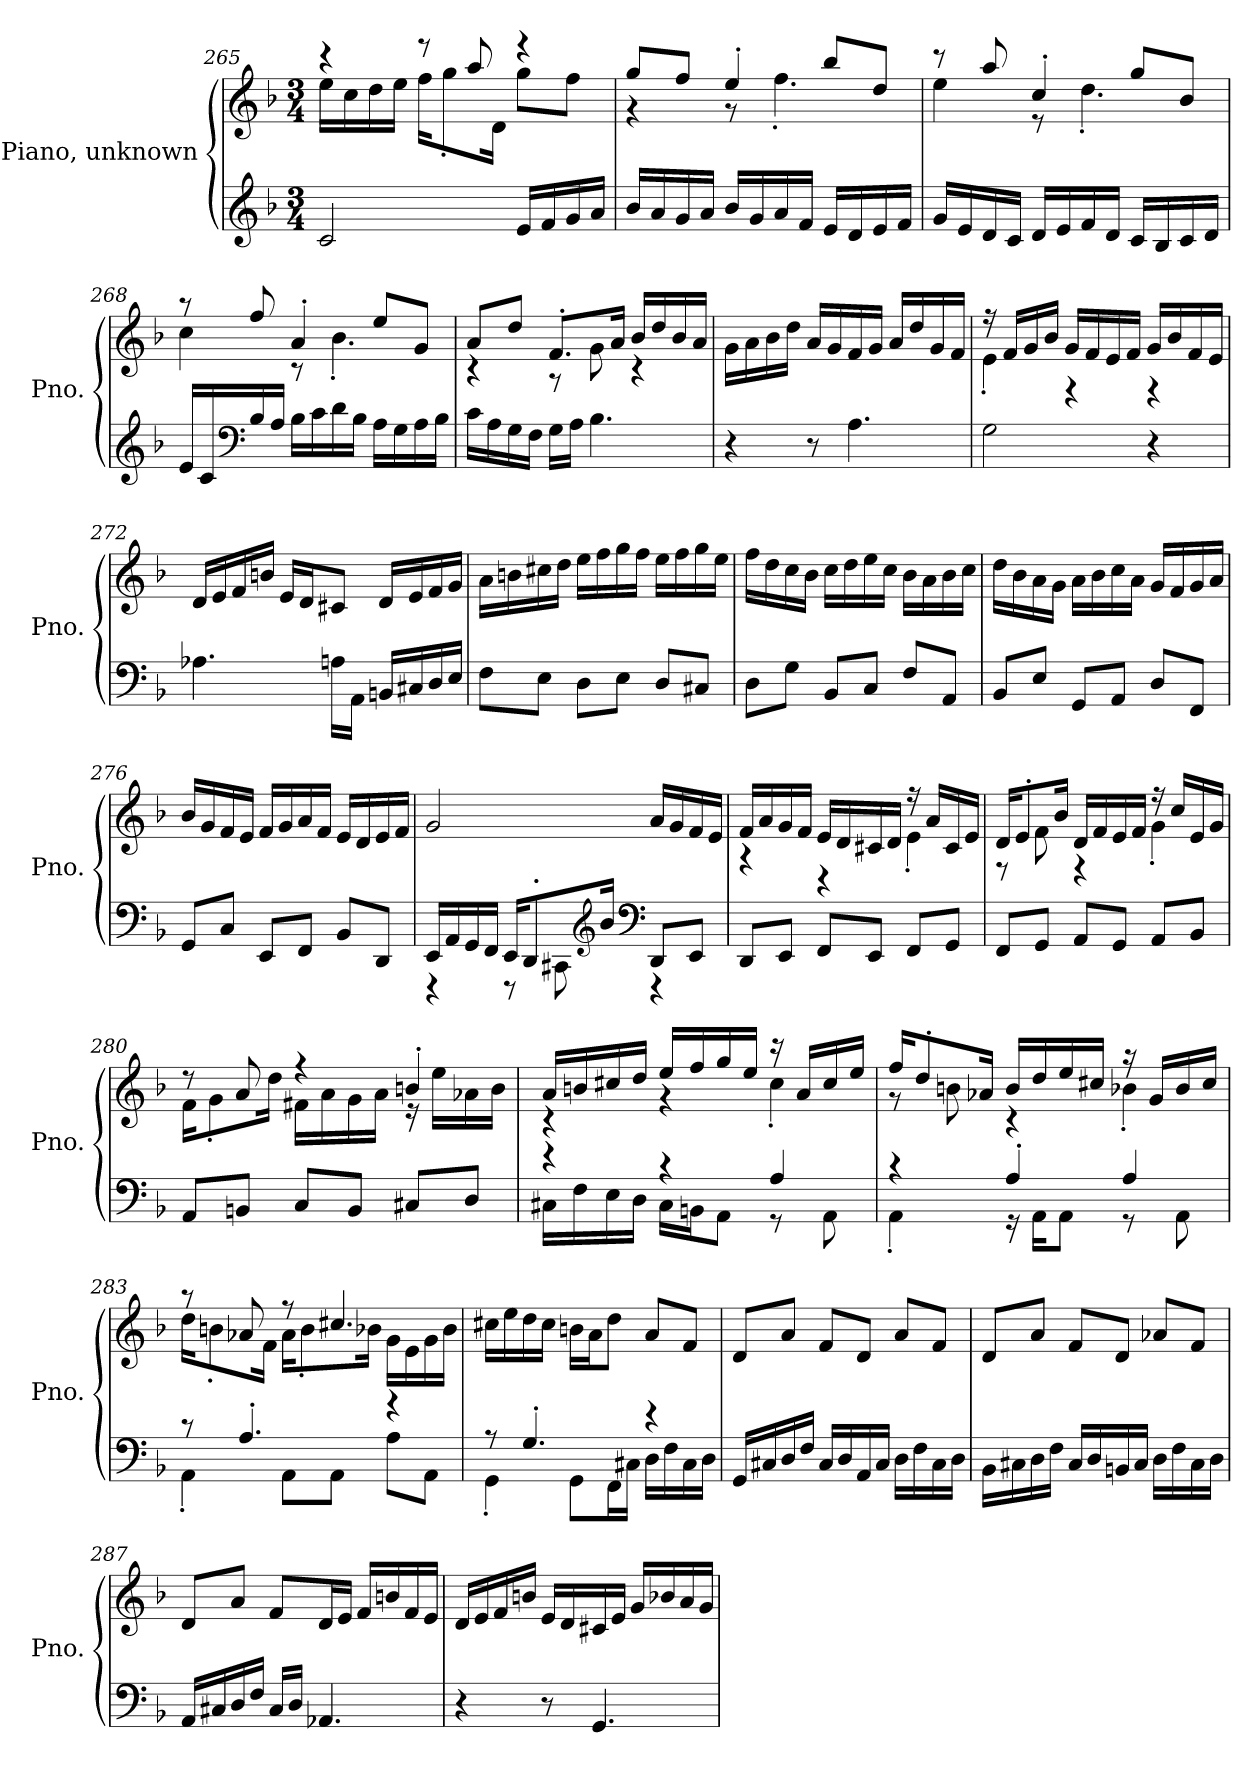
**kern	**kern
*part1	*part1
*staff2	*staff1
*I"Piano, unknown	*
*I'Pno.	*
!!LO:LB:g=z
*clefG2	*clefG2
*k[b-]	*k[b-]
*M3/4	*M3/4
=265	=265
*	*^
2c/	4r	16ee\LL
.	.	16cc\
.	.	16dd\
.	.	16ee\JJ
.	8r	16ff\KL
.	.	8gg'\
.	8aa/	.
.	.	16d\Jk
16e/LL	4r	8gg\L
16f/	.	.
16g/	.	8ff\J
16a/JJ	.	.
=266	=266	=266
16b-/LL	8gg/L	4r
16a/	.	.
16g/	8ff/J	.
16a/JJ	.	.
16b-/LL	4ee'/	8r
16g/	.	.
16a/	.	4.ff'\
16f/JJ	.	.
16e/LL	8bb-/L	.
16d/	.	.
16e/	8dd/J	.
16f/JJ	.	.
=267	=267	=267
16g/LL	8r	4ee\
16e/	.	.
16d/	8aa/	.
16c/JJ	.	.
16d/LL	4cc'/	8r
16e/	.	.
16f/	.	4.dd'\
16d/JJ	.	.
16c/LL	8gg/L	.
16B-/	.	.
16c/	8b-/J	.
16d/JJ	.	.
!!LO:PB:g=z	!!
=268	=268	=268
16e/LL	8r	4cc\
16c/	.	.
*clefF4	*	*
16B-/	8ff/	.
16A/JJ	.	.
16B-\LL	4a'/	8r
16c\	.	.
16d\	.	4.b-'\
16B-\JJ	.	.
16A\LL	8ee/L	.
16G\	.	.
16A\	8g/J	.
16B-\JJ	.	.
=269	=269	=269
16c\LL	8a/L	4r
16A\	.	.
16G\	8dd/J	.
16F\JJ	.	.
16G\LL	8.f'/L	8r
16A\JJ	.	.
4.B-\	.	8g\
.	16a/Jk	.
.	16b-/LL	4r
.	16dd/	.
.	16b-/	.
.	16a/JJ	.
*	*v	*v
=270	=270
4r	16g\LL
.	16a\
.	16b-\
.	16dd\JJ
8r	16a/LL
.	16g/
4.A\	16f/
.	16g/JJ
.	16a/LL
.	16dd/
.	16g/
.	16f/JJ
!!LO:LB:g=z
=271	=271
*	*^
2G\	16r	4e'\
.	16f/LL	.
.	16g/	.
.	16b-/JJ	.
.	16g/LL	4r
.	16f/	.
.	16e/	.
.	16f/JJ	.
4r	16g/LL	4r
.	16b-/	.
.	16f/	.
.	16e/JJ	.
*	*v	*v
=272	=272
4.A-X\	16d/LL
.	16e/
.	16f/
.	16bn/JJ
.	16e/LL
.	16d/J
16An\LL	8c#X/J
16AA\JJ	.
16BBn/LL	16d/LL
16C#X/	16e/
16D/	16f/
16E/JJ	16g/JJ
=273	=273
8F\L	16a\LL
.	16bn\
8E\J	16cc#X\
.	16dd\JJ
8D\L	16ee\LL
.	16ff\
8E\J	16gg\
.	16ff\JJ
8D/L	16ee\LL
.	16ff\
8C#X/J	16gg\
.	16ee\JJ
!!LO:LB:g=z
=274	=274
8D\L	16ff\LL
.	16dd\
8G\J	16cc\
.	16b-\JJ
8BB-/L	16cc\LL
.	16dd\
8C/J	16ee\
.	16cc\JJ
8F/L	16b-\LL
.	16a\
8AA/J	16b-\
.	16cc\JJ
=275	=275
8BB-/L	16dd\LL
.	16b-\
8E/J	16a\
.	16g\JJ
8GG/L	16a\LL
.	16b-\
8AA/J	16cc\
.	16a\JJ
8D/L	16g/LL
.	16f/
8FF/J	16g/
.	16a/JJ
=276	=276
8GG/L	16b-/LL
.	16g/
8C/J	16f/
.	16e/JJ
8EE/L	16f/LL
.	16g/
8FF/J	16a/
.	16f/JJ
8BB-/L	16e/LL
.	16d/
8DD/J	16e/
.	16f/JJ
!!LO:LB:g=z
=277	=277
*^	*
16EE/LL	4r	2g/
16AA/	.	.
16GG/	.	.
16FF/JJ	.	.
16EE/KL	8r	.
8DD'/	.	.
.	8CC#X\	.
*clefG2	*	*
16b-/Jk	.	.
*clefF4	*	*
8DD/L	4r	16a/LL
.	.	16g/
8EE/J	.	16f/
.	.	16e/JJ
*v	*v	*
=278	=278
*	*^
8DD/L	16f/LL	4r
.	16a/	.
8EE/J	16g/	.
.	16f/JJ	.
8FF/L	16e/LL	4r
.	16d/	.
8EE/J	16c#X/	.
.	16d/JJ	.
8FF/L	16r	4e'\
.	16a/LL	.
8GG/J	16c#/	.
.	16e/JJ	.
=279	=279	=279
8FF/L	16d/KL	8r
.	8e'/	.
8GG/J	.	8f\
.	16b-/Jk	.
8AA/L	16d/LL	4r
.	16f/	.
8GG/J	16e/	.
.	16f/JJ	.
8AA/L	16r	4g'\
.	16cc/LL	.
8BB-/J	16e/	.
.	16g/JJ	.
!!LO:LB:g=z	!!
=280	=280	=280
8AA/L	8r	16f\KL
.	.	8g'\
8BBn/J	8a/	.
.	.	16dd\Jk
8C/L	4r	16f#X\LL
.	.	16a\
8BB/J	.	16g\
.	.	16a\JJ
8C#X/L	4bn'/	16r
.	.	16ee\LL
8D/J	.	16a-X\
.	.	16b\JJ
=281	=281	=281
*^	*	*
4r	16C#X\LL	16a/LL	4r
.	16F\	16bn/	.
.	16E\	16cc#X/	.
.	16D\JJ	16dd/JJ	.
4r	16C#\LL	16ee/LL	4r
.	16BBn\J	16ff/	.
.	8AA\J	16gg/	.
.	.	16ee/JJ	.
4A/	8r	16r	4cc#'\
.	.	16a/LL	.
.	8AA\	16cc#/	.
.	.	16ee/JJ	.
=282	=282	=282	=282
4r	4AA'\	16ff/KL	8r
.	.	8dd'/	.
.	.	.	8bn\
.	.	16a-X/Jk	.
4A'/	16r	16b/LL	4r
.	16AA\KL	16dd/	.
.	8AA\J	16ee/	.
.	.	16cc#X/JJ	.
4A/	8r	16r	4b-X'\
.	.	16g/LL	.
.	8AA\	16b-/	.
.	.	16cc#/JJ	.
!!LO:LB:g=z	!!
=283	=283	=283	=283
8r	4AA'\	8r	16dd\KL
.	.	.	8bn'\
4.A'/	.	8a-X/	.
.	.	.	16f\Jk
.	8AA\L	8r	16a-\KL
.	.	.	8b'\
.	8AA\J	4.cc#X/	.
.	.	.	16b-X\Jk
4r	8A\L	.	16g\LL
.	.	.	16e\
.	8AA\J	.	16g\
.	.	.	16b-\JJ
*	*	*v	*v
=284	=284	=284
8r	4GG'\	16cc#X\LL
.	.	16ee\
4.G'/	.	16dd\
.	.	16cc#\JJ
.	8GG\L	16bn\LL
.	.	16a\J
.	16FF\L	8dd\J
.	16C#X\JJ	.
4r	16D\LL	8a/L
.	16F\	.
.	16C#\	8f/J
.	16D\JJ	.
*v	*v	*
=285	=285
16GG/LL	8d/L
16C#X/	.
16D/	8a/J
16F/JJ	.
16C#/LL	8f/L
16D/	.
16AA/	8d/J
16C#/JJ	.
16D\LL	8a/L
16F\	.
16C#\	8f/J
16D\JJ	.
!!LO:PB:g=z
=286	=286
16BB-\LL	8d/L
16C#X\	.
16D\	8a/J
16F\JJ	.
16C#/LL	8f/L
16D/	.
16BBn/	8d/J
16C#/JJ	.
16D\LL	8a-X/L
16F\	.
16C#\	8f/J
16D\JJ	.
=287	=287
16AA/LL	8d/L
16C#X/	.
16D/	8a/J
16F/JJ	.
16C#/LL	8f/L
16D/JJ	.
4.AA-X/	16d/L
.	16e/JJ
.	16f/LL
.	16bn/
.	16f/
.	16e/JJ
=288	=288
4r	16d/LL
.	16e/
.	16f/
.	16bn/JJ
8r	16e/LL
.	16d/
4.GG/	16c#X/
.	16e/JJ
.	16g/LL
.	16b-X/
.	16a/
.	16g/JJ
=	=
*-	*-
